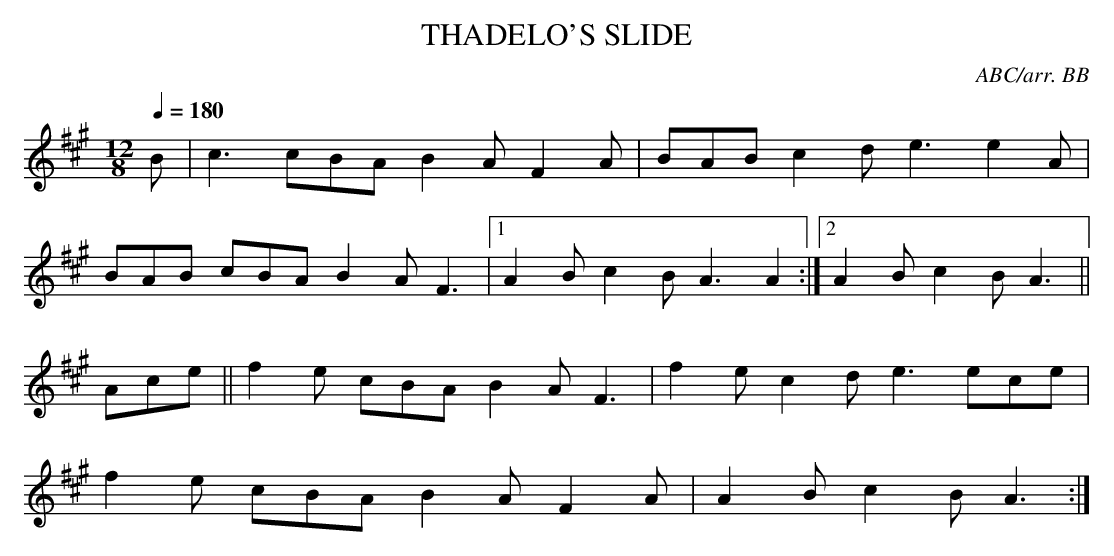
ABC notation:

X:1
T:THADELO'S SLIDE
C:ABC/arr. BB
Q:1/4=180
L:1/8
M:12/8
K:A
B|c3 cBA B2A F2A|BAB c2d e3 e2A|
BAB cBA B2A F3|1 A2B c2B A3 A2 :|\
[2 A2B c2B A3 ||
Ace||f2e cBA B2A F3|f2e c2d e3 ece|
f2e cBA B2A F2A|A2B c2B A3 :|
